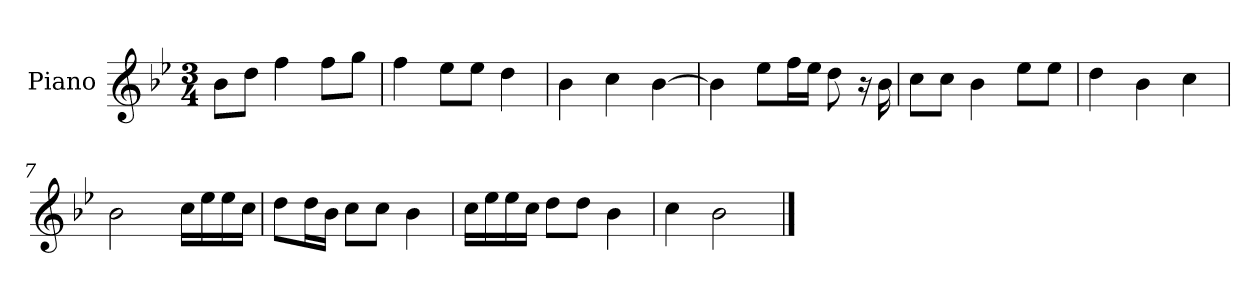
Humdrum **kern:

**kern
*part1
*staff1
*I"Piano
*I'P-no
*clefG2
*k[b-e-]
*M3/4
*MM90
=1
8b-\L
8dd\J
4ff\
8ff\L
8gg\J
=2
4ff\
8ee-\L
8ee-\J
4dd\
=3
4b-\
4cc\
[4b-\
=4
4b-\]
8ee-\L
16ff\L
16ee-\JJ
8dd\
16r
16b-\
=5
8cc\L
8cc\J
4b-\
8ee-\L
8ee-\J
=6
4dd\
4b-\
4cc\
=7
2b-\
16cc\LL
16ee-\
16ee-\
16cc\JJ
!!LO:LB:g=z
=8
8dd\L
16dd\L
16b-\JJ
8cc\L
8cc\J
4b-\
=9
16cc\LL
16ee-\
16ee-\
16cc\JJ
8dd\L
8dd\J
4b-\
=10
4cc\
2b-\
==
*-
